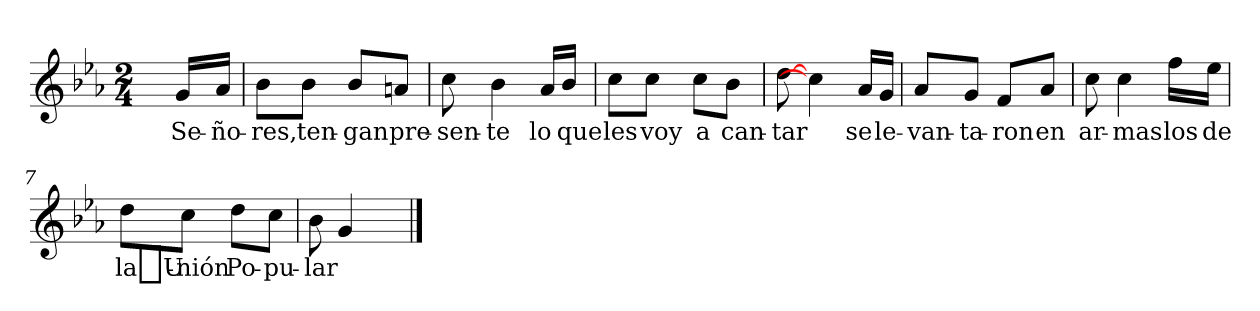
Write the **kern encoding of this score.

**kern	**text
*part1	*part1
*staff1	*staff1
*clefG2	*
*k[b-e-a-]	*
*E-:	*
*M2/4	*
=	=
8ryy	.
16gi/LL	Se-
16a-i/JJ	-ño-
=1	=1
8b-i\L	-res,
8b-i\J	ten-
8b-i/L	-gan
8ani/J	pre-
=2	=2
8cci\	-sen-
4b-i\	-te
16a-i/LL	lo
16b-i/JJ	que
=3	=3
8cci\L	les
8cci\J	voy
8cci\L	a
8b-i\J	can-
=4	=4
[8ddi\	-tar
4cci\]	.
16a-i/LL	se
16gi/JJ	le-
!!LO:LB:g=z
=5	=5
8a-i/L	-van-
8gi/J	-ta-
8fi/L	-ron
8a-i/J	en
=6	=6
8cci\	ar-
4cci\	-mas
16ffi\LL	los
16ee-i\JJ	de
=7	=7
8ddi\L	la_U-
8cci\J	-nión
8ddi\L	Po-
8cci\J	-pu-
=8	=8
8b-i\	-lar
4gi/	.
8Reyy	.
==	==
*-	*-
